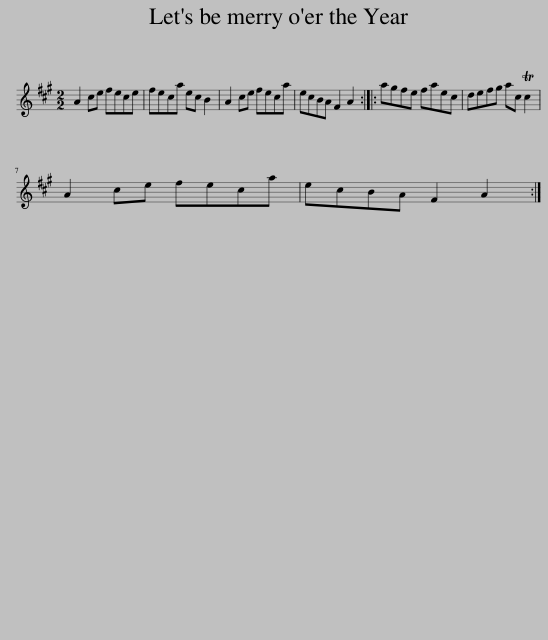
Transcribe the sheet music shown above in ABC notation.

X:1
L:1/8
M:2/2
I:linebreak $
K:A
V:1 treble
V:1
 A2 ce fece | feca ec B2 | A2 ce feca | ecBA F2 A2 :: agfe faec | %5
 defg ac Tc2 |$ A2 ce feca | ecBA F2 A2 :| %8
